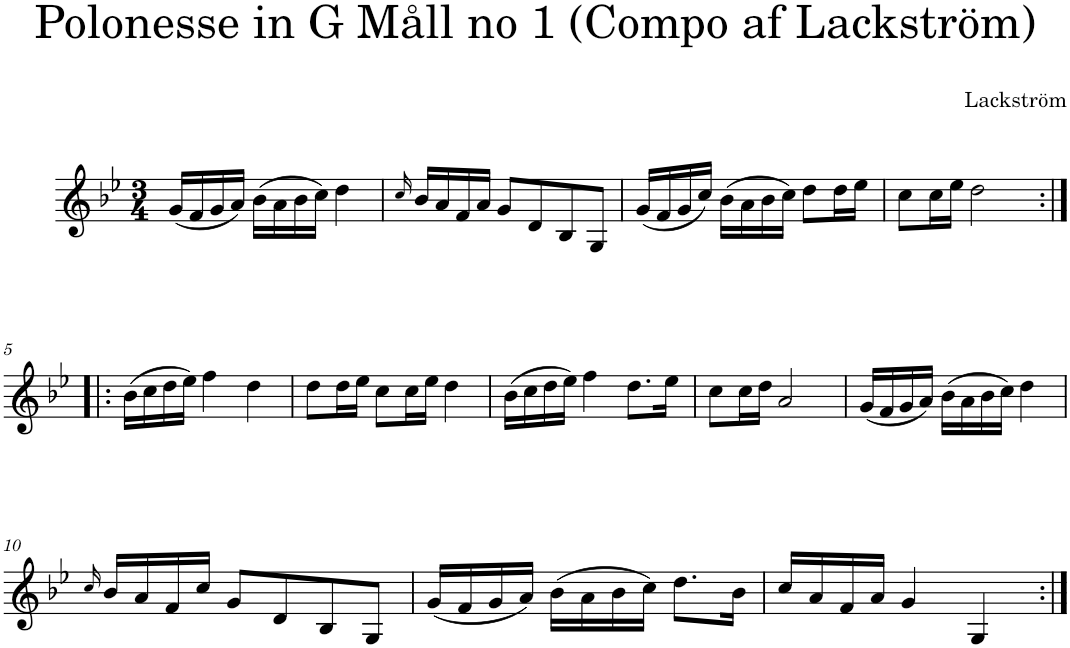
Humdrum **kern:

**kern
*part1
*staff1
*I"Piano
*I'Pno
*clefG2
*k[b-e-]
*g:
*M3/4
=1
(16g/LL
16f/
16g/
16a/JJ)
(16b-\LL
16a\
16b-\
16cc\JJ)
4dd\
=2
16qcc/
16b-/LL
16a/
16f/
16a/JJ
8g/L
8d/
8B-/
8G/J
=3
(16g/LL
16f/
16g/
16cc/JJ)
(16b-\LL
16a\
16b-\
16cc\JJ)
8dd\L
16dd\L
16ee-\JJ
=4
8cc\L
16cc\L
16ee-\JJ
2dd\
!!LO:LB:g=z
=5:|!|:
(16b-\LL
16cc\
16dd\
16ee-\JJ)
4ff\
4dd\
=6
8dd\L
16dd\L
16ee-\JJ
8cc\L
16cc\L
16ee-\JJ
4dd\
=7
(16b-\LL
16cc\
16dd\
16ee-\JJ)
4ff\
8.dd\L
16ee-\Jk
=8
8cc\L
16cc\L
16dd\JJ
2a/
=9
(16g/LL
16f/
16g/
16a/JJ)
(16b-\LL
16a\
16b-\
16cc\JJ)
4dd\
!!LO:LB:g=z
=10
16qcc/
16b-/LL
16a/
16f/
16cc/JJ
8g/L
8d/
8B-/
8G/J
=11
(16g/LL
16f/
16g/
16a/JJ)
(16b-\LL
16a\
16b-\
16cc\JJ)
8.dd\L
16b-\Jk
=12
16cc/LL
16a/
16f/
16a/JJ
4g/
4G/
=:|!
*-
